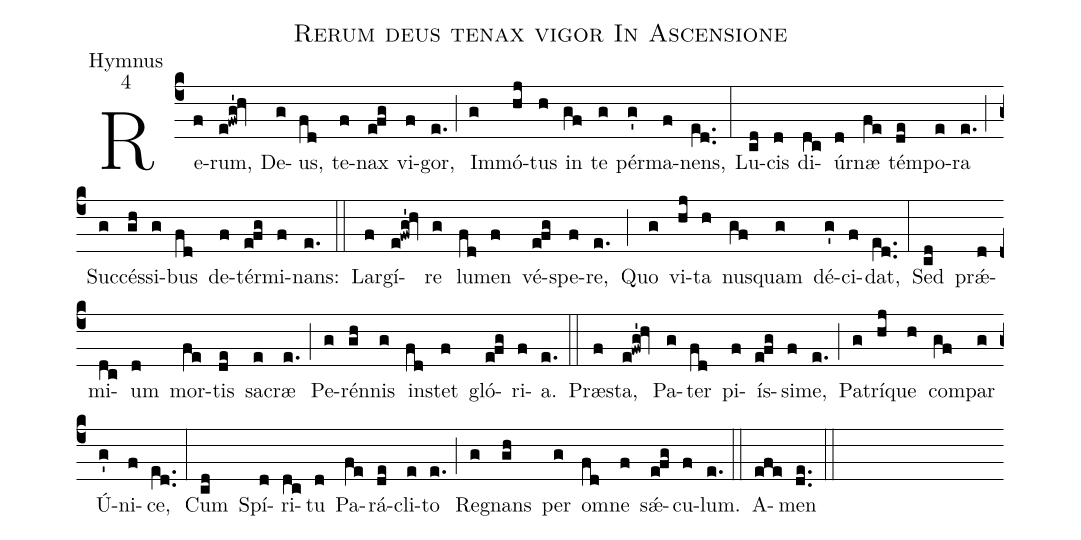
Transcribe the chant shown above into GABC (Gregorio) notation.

name:Rerum deus tenax vigor In Ascensione;
office-part:Hymnus;
mode:4;
%%
(c4)Re(f)rum,(e!fwg'!hv) De(g)us,(fd) te(f)nax(efg) vi(f)gor,(e.) (;)
Im(g)mó(hj)tus(h) in(gf) te(g) pér(g')ma(f)nens,(e[ll:1]d..) (:)
Lu(cd)cis(d) di(dc)úr(d)næ(fe) tém(de)po(e)ra(e.) (;)
Suc(g)cés(gh)si(g)bus(fd) de(f)tér(efg)mi(f)nans:(e.) (::)

Lar(f)gí(e!fwg'!hv)re(g) lu(fd)men(f) vé(efg)spe(f)re,(e.) (;)
Quo(g) vi(hj)ta(h) nus(gf)quam(g) dé(g')ci(f)dat,(e[ll:1]d..) (:)
Sed(cd) prǽ(d)mi(dc)um(d) mor(fe)tis(de) sa(e)cræ(e.) (;)
Pe(g)rén(gh)nis(g) in(fd)stet(f) gló(efg)ri(f)a.(e.) (::)

Præ(f)sta,(e!fwg'!hv) Pa(g)ter(fd) pi(f)ís(efg)si(f)me,(e.) (;)
Pa(g)trí(hj)que(h) com(gf)par(g) Ú(g')ni(f)ce,(e[ll:1]d..) (:)
Cum(cd) Spí(d)ri(dc)tu(d) Pa(fe)rá(de)cli(e)to(e.) (;)
Re(g)gnans(gh) per(g) om(fd)ne(f) sǽ(efg)cu(f)lum.(e.) (::)
A(efe)men(de..) (::)
